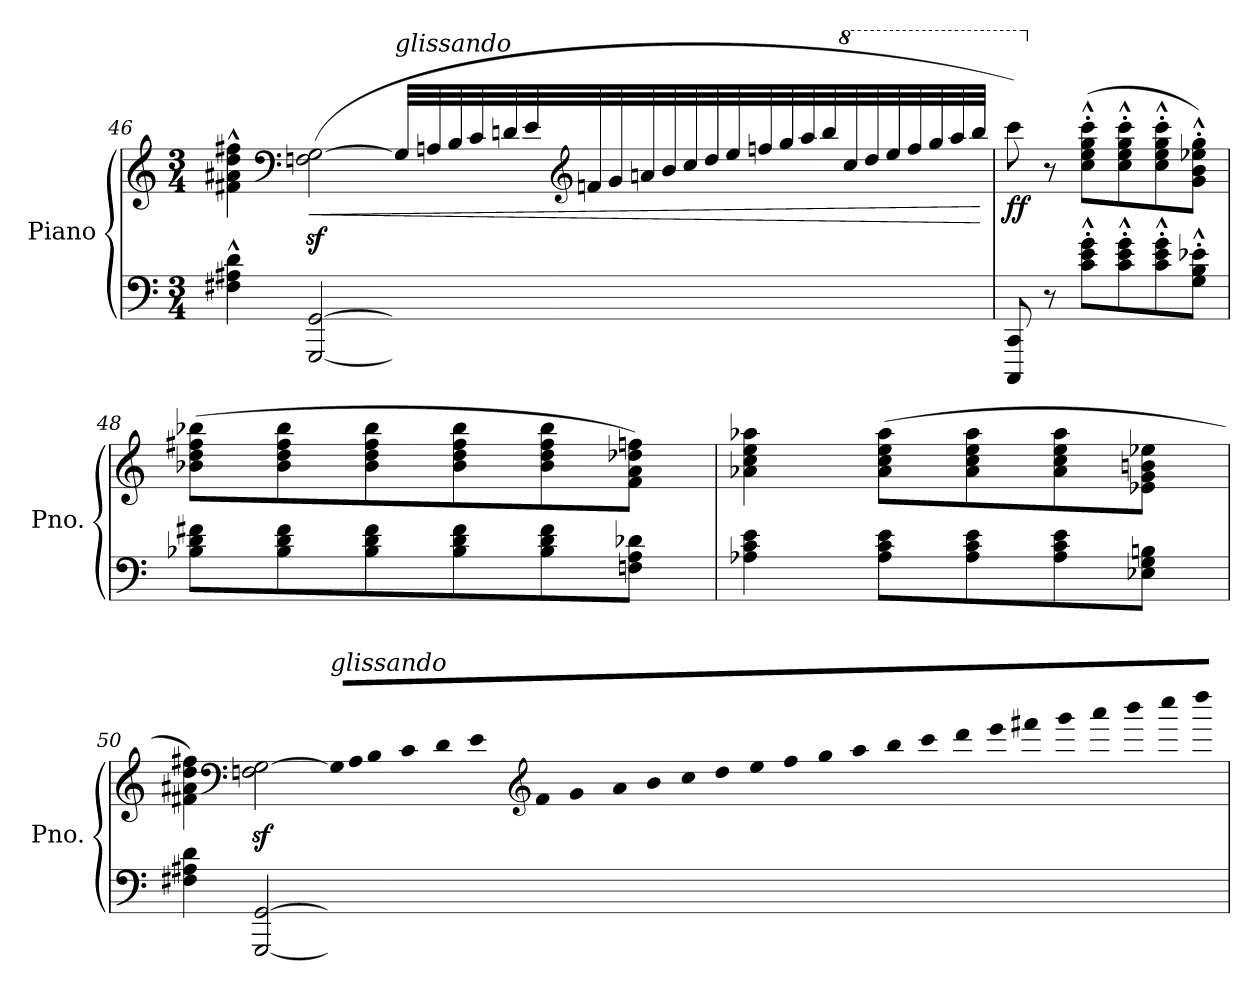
**kern	**kern	**dynam
*part1	*part1	*part1
*staff2	*staff1	*staff1/2
*I"Piano	*	*
*I'Pno.	*	*
!!LO:LB:g=z
*clefF4	*clefG2	*
*k[]	*k[]	*
*M3/4	*M3/4	*
=46	=46	=46
4F#X\^^ 4A#X\^^ 4d\^^	4f#X\^^ 4a#X\^^ 4dd\^^ 4ff#X\^^	.
*	*clefF4	*
!	!	!LO:HP:b
[2GGG/ [2GG/	(2Fn\z< [2G\z<	<
!	!LO:TX:a:i:t=glissando	!
2.GGG/yy] 2.GG/yy]	32G!/LLL]	.
.	32An!/	.
.	32B!/	.
.	32c!/	.
.	32dn!/	.
.	32e!/	.
*	*clefG2	*
.	32fn!/	.
.	32g!/	.
.	32an!/	.
.	32b!/	.
.	32cc!/	.
.	32dd!/	.
.	32ee!/	.
.	32ffn!/	.
.	32gg!/	.
.	32aa!/	.
.	32bb!/	.
*	*8va	*
.	32ccc!/	.
.	32ddd!/	.
.	32eee!/	.
.	32fff!/	.
.	32ggg!/	.
.	32aaa!/	.
.	32bbb!/JJJ	.
.	.	[
=47	=47	=47
!	!	!LO:DY:b
8CCC/ 8CC/	8cccc\)	ff
*	*X8va	*
8r	8r	.
8c\'^^ 8e\'^^ 8g\'^^L	(8cc\'^^ 8ee\'^^ 8gg\'^^ 8ccc\'^^L	.
8c\'^^ 8e\'^^ 8g\'^^	8cc\'^^ 8ee\'^^ 8gg\'^^ 8ccc\'^^	.
8c\'^^ 8e\'^^ 8g\'^^	8cc\'^^ 8ee\'^^ 8gg\'^^ 8ccc\'^^	.
8G\'^^ 8B\'^^ 8e-X\'^^J	8g\'^^ 8b\'^^ 8ee-X\'^^ 8gg\'^^J)	.
=48	=48	=48
8B-X\ 8d\ 8f#X\L	(8b-X\ 8dd\ 8ff#X\ 8bb-X\L	.
8B-\ 8d\ 8f#\	8b-\ 8dd\ 8ff#\ 8bb-\	.
8B-\ 8d\ 8f#\	8b-\ 8dd\ 8ff#\ 8bb-\	.
8B-\ 8d\ 8f#\	8b-\ 8dd\ 8ff#\ 8bb-\	.
8B-\ 8d\ 8f#\	8b-\ 8dd\ 8ff#\ 8bb-\	.
8Fn\ 8A\ 8d-X\J	8f\ 8a\ 8dd-X\ 8ffn\J)	.
!!LO:LB:g=z
=49	=49	=49
4A-X\ 4c\ 4e\	4a-X\ 4cc\ 4ee\ 4aa-X\	.
8A-\ 8c\ 8e\L	(8a-\ 8cc\ 8ee\ 8aa-\L	.
8A-\ 8c\ 8e\	8a-\ 8cc\ 8ee\ 8aa-\	.
8A-\ 8c\ 8e\	8a-\ 8cc\ 8ee\ 8aa-\	.
8E-X\ 8G\ 8Bn\J	8e-X\ 8g\ 8bn\ 8ee-X\J	.
=50	=50	=50
4F#X\ 4A#X\ 4d\	4f#X\ 4a#X\ 4dd\ 4ff#X\)	.
*	*clefF4	*
[2GGG/ [2GG/	2Fn\z< [2G\z<	.
*	*Xtuplet	*
!	!LO:TX:a:i:t=glissando	!
!	!LO:N:vis=32	!
2.GGG/yy] 2.GG/yy]	384%11G!/LLL]	.
!	!LO:N:vis=32	!
.	384%11A!/	.
.	1920ryy	.
!	!LO:N:vis=32	!
.	384%11B!/	.
!	!LO:N:vis=32	!
.	384%11c!/	.
.	1920ryy	.
!	!LO:N:vis=32	!
.	384%11d!/	.
!	!LO:N:vis=32	!
.	384%11e!/	.
.	1920ryy	.
*	*clefG2	*
!	!LO:N:vis=32	!
.	384%11f#!/	.
!	!LO:N:vis=32	!
.	384%11g!/	.
.	1920ryy	.
!	!LO:N:vis=32	!
.	384%11a#!/	.
!	!LO:N:vis=32	!
.	384%11b!/	.
.	1920ryy	.
!	!LO:N:vis=32	!
.	384%11cc!/	.
!	!LO:N:vis=32	!
.	384%11dd!/	.
.	1920ryy	.
!	!LO:N:vis=32	!
.	384%11ee!/	.
!	!LO:N:vis=32	!
.	384%11ff#!/	.
.	1920ryy	.
!	!LO:N:vis=32	!
.	384%11gg!/	.
!	!LO:N:vis=32	!
.	384%11aa!/	.
.	1920ryy	.
!	!LO:N:vis=32	!
.	384%11bb!/	.
!	!LO:N:vis=32	!
.	384%11ccc!/	.
.	1920ryy	.
!	!LO:N:vis=32	!
.	384%11ddd!/	.
!	!LO:N:vis=32	!
.	384%11eee!/	.
.	1920ryy	.
!	!LO:N:vis=32	!
.	384%11fff#!/	.
!	!LO:N:vis=32	!
.	384%11ggg!/	.
.	1920ryy	.
!	!LO:N:vis=32	!
.	384%11aaa!/	.
!	!LO:N:vis=32	!
.	384%11bbb!/	.
.	1920ryy	.
!	!LO:N:vis=32	!
.	384%11cccc!/	.
!	!LO:N:vis=32	!
.	384%11dddd!/JJJ	.
960ryy	.	.
=	=	=
*-	*-	*-
